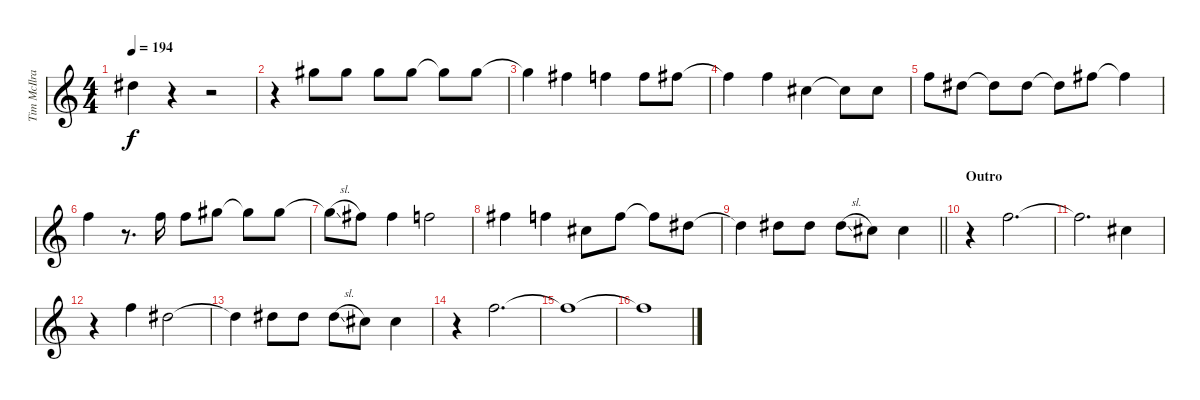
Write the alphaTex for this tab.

\track ("Tim McIlrath - Vocals" "Tim McIlra") {instrument distortionguitar}
\staff {score}
\tuning (Eb4 Bb3 Gb3 Db3 Ab2 Eb2) {hide}
\ts (4 4)
\tempo 194
\clef g2
\ks c
5.2{t}.4{dy f} r.4 r.2 |
r.4 10.2.8 10.2.8 10.2.8 10.2.8 10.2{t}.8 10.2.8 |
10.2{t}.4 8.2.4 7.2.4 7.2.8 8.2.8 |
8.2{t}.4 7.2.4 3.2.4 3.2{t}.8 3.2.8 |
7.2.8 5.2.8 5.2{t}.8 5.2.8 5.2{t}.8 8.2.8 8.2{t}.4 |
7.2.4 r.8{d} 7.2.16 7.2.8 10.2.8 10.2{t}.8 10.2.8 |
10.2{sl t}.8 8.2.8 8.2.4 7.2.2 |
8.2.4 7.2.4 3.2.8 7.2.8 7.2{t}.8 5.2.8 |
\barLineRight lightlight
5.2{t}.4 5.2.8 5.2.8 5.2{sl}.8 3.2.8 3.2.4 |
\section ("" "Outro")
r.4 7.2.2{d} |
7.2{t}.2{d} 3.2.4 |
r.4 7.2.4 5.2.2 |
5.2{t}.4 5.2.8 5.2.8 5.2{sl}.8 3.2.8 3.2.4 |
r.4 7.2.2{d} |
7.2{t}.1 |
7.2{t}.1
